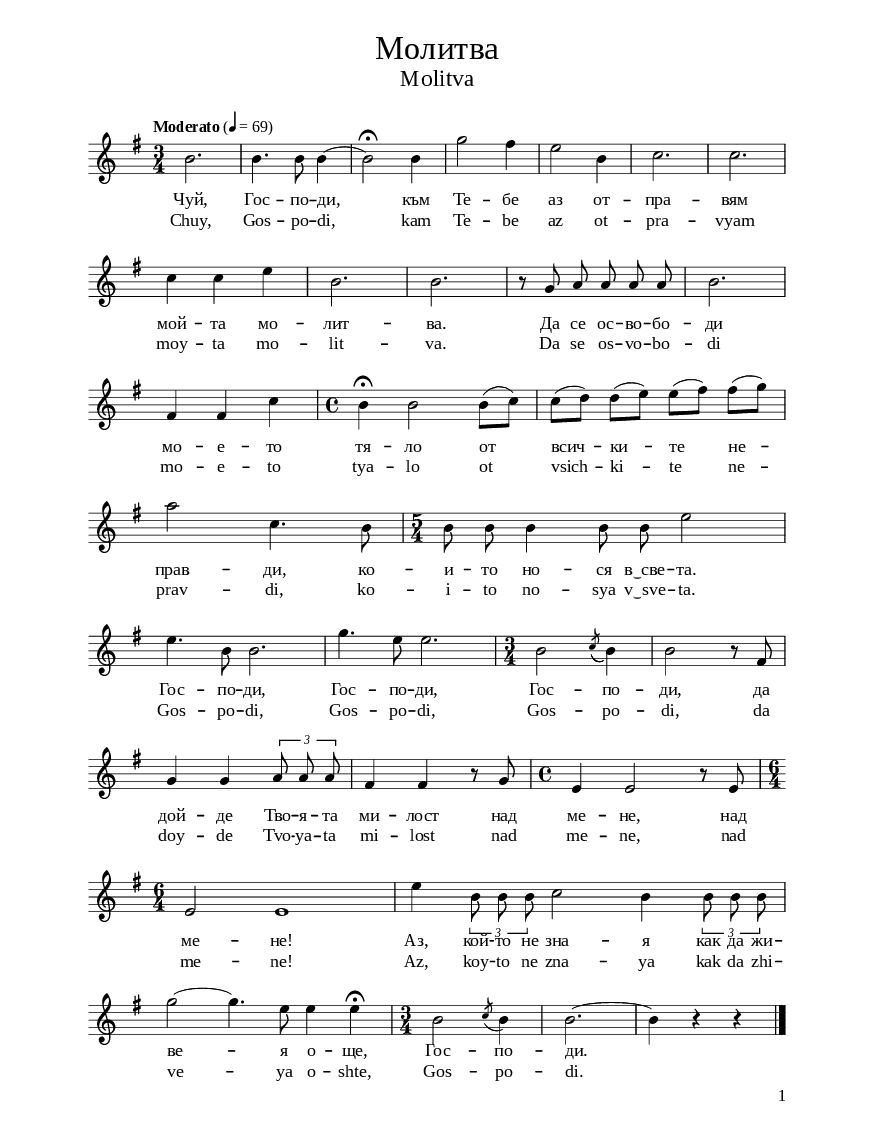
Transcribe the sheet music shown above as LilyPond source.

\version "2.20.0"

\paper {
  #(set-paper-size "a5")
}

\bookpart {
  \paper {
    print-all-headers = ##t
    print-page-number = ##t
    print-first-page-number = ##t

    % put page numbers on the bottom
    oddHeaderMarkup = \markup ""
    evenHeaderMarkup = \markup ""
    oddFooterMarkup = \markup
    \fill-line {
      ""
      \on-the-fly #print-page-number-check-first \fromproperty #'page:page-number-string
    }
    evenFooterMarkup = \markup
    \fill-line {
      \on-the-fly #print-page-number-check-first \fromproperty #'page:page-number-string
      ""
    }

    left-margin = 1.5\cm
    right-margin = 1.5\cm
    top-margin = 1.6\cm
    bottom-margin = 1.2\cm
    ragged-bottom = ##t % do not spread the staves to fill the whole vertical space

    % change lyrics and titles font (affects notes also)
    fonts =
    #(make-pango-font-tree
      "Times New Roman"
      "DejaVu Sans"
      "DejaVu Sans Mono"
      (/ (* staff-height pt) 3.6))

    % change distance between staves
    system-system-spacing =
    #'((basic-distance . 12)
       (minimum-distance . 6)
       (padding . 1)
       (stretchability . 12))
  }

  \header {
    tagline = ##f
  }

  \score{
    \layout {
      indent = 0.0\cm % remove first line indentation
      %ragged-last = ##t % do not spread last line to fill the whole space
      \context {
        \Score
        \omit BarNumber %remove bar numbers
      } % context

      \context {
        % change staff size
        \Staff
        fontSize = #+0 % affects notes size only
        \override StaffSymbol #'staff-space = #(magstep -3)
        \override StaffSymbol #'thickness = #0.5
        \override BarLine #'hair-thickness = #1
        %\override StaffSymbol #'ledger-line-thickness = #'(0 . 0)
      }

      \context {
        % adjust space between staff and lyrics and between the two lyric lines
        \Lyrics
        \override VerticalAxisGroup.nonstaff-relatedstaff-spacing = #'((basic-distance . 4.5))
        \override VerticalAxisGroup.nonstaff-nonstaff-spacing = #'((minimum-distance . 2))
      }
    } % layout

    \new Voice \absolute {
      \clef treble
      \key g \major
      \time 3/4
      \tempo \markup {
        % make tempo note smaller
        \concat {
          "Moderato " \normal-text { "(" }
          \teeny \general-align #Y #DOWN \note #"4" #0.8
          \normal-text { " = 69)" }
        }
      }
      \autoBeamOff
       b'2. | % 2
   b'4.  b'8  b'4 ~ | % 3
   b'2 ^\fermata  b'4 | % 4
   g''2  fis''4 | % 5
   e''2  b'4 | % 6
   c''2. | % 7
   c''2. \break | % 8
   c''4  c''4  e''4 | % 9
   b'2. |
   b'2. | % 11
  r8  g'8  a'8  a'8  a'8  a'8 | % 12
   b'2. \break | % 13
   fis'4  fis'4  c''4 | % 14
  \time 4/4  | % 14
   b'4 ^\fermata  b'2  b'8 ( [
  c''8 ) ] | % 15
   c''8 ( [  d''8 ) ]  d''8 ( [
  e''8 ) ]  e''8 ( [  fis''8 ) ]  fis''8 (
  [  g''8 ) ] \break | % 16
   a''2  c''4.  b'8 | % 17
  \time 5/4  | % 17
   b'8  b'8  b'4  b'8  b'8
   e''2 \break | % 18
   e''4.  b'8  b'2. | % 19
   g''4.  e''8  e''2. |
  \time 3/4  |
   b'2 \acciaccatura {  c''8 ( }  b'4 ) | % 21
   b'2 r8  fis'8 \break | % 22
   g'4  g'4
  \times 2/3  {
     a'8   a'8  a'8  }
    | % 23
   fis'4  fis'4 r8  g'8 | % 24
  \time 4/4  | % 24
   e'4  e'2 r8  e'8 \break | % 25
    \time 6/4  | % 25
   e'2 e'1 | % 26
   e''4
  \times 2/3  {
     b'8   b'8  b'8 }
     c''2  b'4
  \times 2/3  {
     b'8  b'8  b'8  }
    \break | % 27
   g''2 ~  g''4.  e''8  e''4
   e''4 ^\fermata | % 28
  \time 3/4  | % 28
   b'2 \acciaccatura {  c''8 }  b'4 | % 29
   b'2. ~ |
   b'4 r4 r4 \bar "|."
    }

    \addlyrics { Чуй, Гос -- по -- ди,  към Те --
  бе аз от -- пра -- вям мой -- та
  мо -- лит -- ва. Да се ос -- во --
  бо -- ди мо -- е -- то тя -- ло от
    всич -- ки -- те  не
  -- прав -- ди, ко -- и -- то но --
  ся в‿све -- та. Гос -- по -- ди,
  Гос -- по -- ди, Гос -- по -- ди,
  да дой -- де Тво -- я -- та ми --
  лост над ме -- не, над ме -- не!
  Аз, кой -- то не зна -- я как да
  жи -- ве -- я о -- ще, Гос --
  по -- ди. }
    \addlyrics {Chuy, Gos -- po -- di,  kam Te --
  be az ot -- pra -- vyam moy -- ta
  mo -- lit -- va. Da se os -- vo --
  bo -- di mo -- e -- to tya -- lo ot
    vsich -- ki -- te  ne
  -- prav -- di, ko -- i -- to no --
  sya v‿sve -- ta. Gos -- po -- di,
  Gos -- po -- di, Gos -- po -- di,
  da doy -- de Tvo -- ya -- ta mi --
  lost nad me -- ne, nad me -- ne!
  Az, koy -- to ne zna -- ya kak da
  zhi -- ve -- ya o -- shte, Gos --
  po -- di. }

    \header {
      title = \markup \column \normal-text \fontsize #2.5 {
        \center-align
        \line { Молитва}
        \vspace #-0.6
        \center-align
        \line \fontsize #-3 { Molitva }
        \vspace #-0.8
        \center-align
        \line \fontsize #-3 { " " }
      }
    }

    \midi{}

  } % score


  % include foreign translation(s) of the song
  \version "2.20.0"

\markup \fill-line { \fontsize #6 "Gebet" }
\markup \null
\markup \null
\markup \fontsize #+2.5 {
  \hspace #10
  \override #'(baseline-skip . 2)

  \column {
    \line { " " }

    \line { " "Höre, Herr,}

    \line { " "an Dich richte ich mein Gebet. }

    \line { " "Möge sich mein Körper von allen Ungerechtigkeiten befreien, }

    \line { " "die ich in die Welt bringe. }

    \line { " "Herr, Herr, Herr, möge deine Barmherzigkeit kommen,}

    \line { " "über mich, über mich.}

    \line { " "Ich, der ich noch nicht weiß,}

    \line { " "wie ich leben soll.}


}

}


} % bookpart
